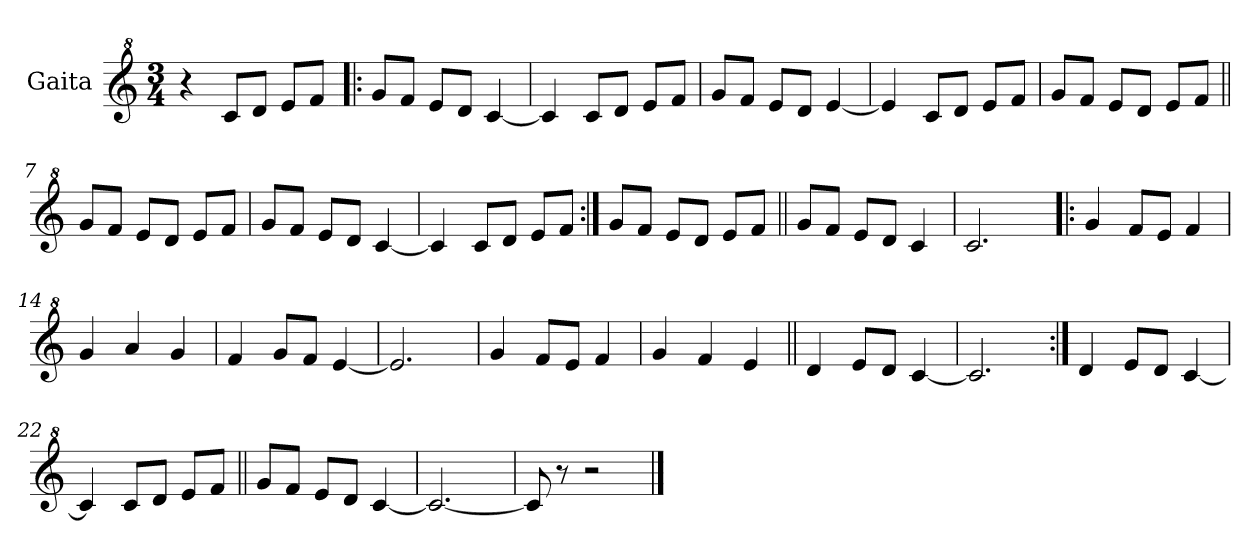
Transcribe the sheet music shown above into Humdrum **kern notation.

**kern
*part1
*staff1
*I"Gaita
*clefG^2
*k[]
*M3/4
*MM230
=1
4r
8cc/L
8dd/J
8ee/L
8ff/J
=2!|:
8gg/L
8ff/J
8ee/L
8dd/J
[4cc/
=3
4cc/]
8cc/L
8dd/J
8ee/L
8ff/J
=4
8gg/L
8ff/J
8ee/L
8dd/J
[4ee/
=5
4ee/]
8cc/L
8dd/J
8ee/L
8ff/J
=6
8gg/L
8ff/J
8ee/L
8dd/J
8ee/L
8ff/J
=7||
8gg/L
8ff/J
8ee/L
8dd/J
8ee/L
8ff/J
=8
8gg/L
8ff/J
8ee/L
8dd/J
[4cc/
!!LO:LB:g=z
=9
4cc/]
8cc/L
8dd/J
8ee/L
8ff/J
=10:|!
8gg/L
8ff/J
8ee/L
8dd/J
8ee/L
8ff/J
=11||
8gg/L
8ff/J
8ee/L
8dd/J
4cc/
=12
2.cc/
=13!|:
4gg/
8ff/L
8ee/J
4ff/
=14
4gg/
4aa/
4gg/
=15
4ff/
8gg/L
8ff/J
[4ee/
=16
2.ee/]
=17
4gg/
8ff/L
8ee/J
4ff/
=18
4gg/
4ff/
4ee/
!!LO:LB:g=z
=19||
4dd/
8ee/L
8dd/J
[4cc/
=20
2.cc/]
=21:|!
4dd/
8ee/L
8dd/J
[4cc/
=22
4cc/]
8cc/L
8dd/J
8ee/L
8ff/J
=23||
8gg/L
8ff/J
8ee/L
8dd/J
[4cc/
=24
2.cc/_
=25
8cc/]
8r
2r
==
*-
